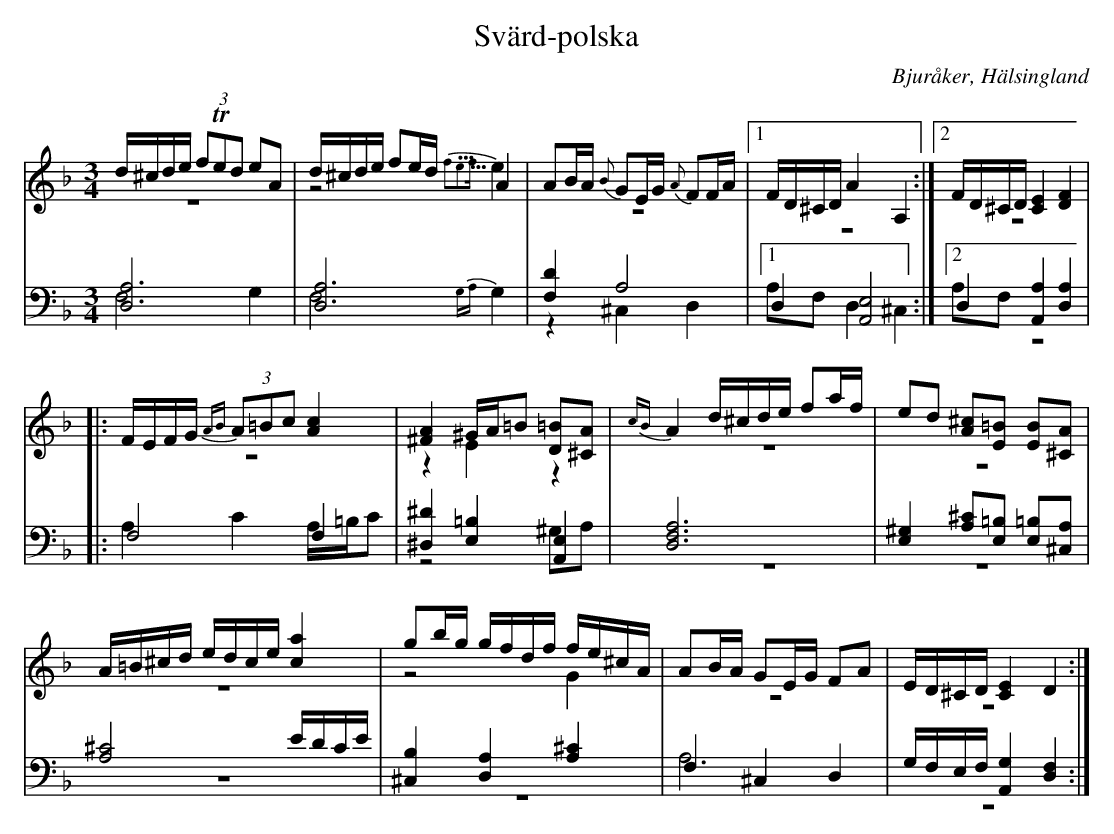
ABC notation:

X:1
T: Svärd-polska
O: Bjuråker, Hälsingland
M: 3/4
L: 1/8
K: Dm
V:1
V:2 merge
V:3
V:4 merge
V:1
d/^c/d/e/ (3fTed eA|d/^c/d/e/ fe/d/ A2|AB/A/ {B}GE/G/ {A}FF/A/|1 F/D/^C/D/ A2 A,2:|2 F/D/^C/D/ [C2E2] [D2F2]|
|:F/E/F/G/ (3{AB}A=Bc [A2c2]|[^F2A2] ^G/A/=B [D=B][^CA]|{cB}A2 d/^c/d/e/ fa/f/|ed [A^c][E=B] [EB][^CA]|
A/=B/^c/d/ e/d/c/e/ [c2a2]|gb/g/ g/f/d/f/ f/e/^c/A/|AB/A/ GE/G/ FA|E/D/^C/D/ [C2E2] D2:|
V:2
z6|z4 {f5/4e5/4f}e2|z6|1 z6:|2 z6|
|:z6|z2 E2 z2|z6|z6|
z6|z4 G2|z6|z6:|
V:3 clef=bass
[D,6A,6]|[D,6A,6]|[F,2D2] A,4|1 D,2 [A,,4E,4]:|2 D,2 [A,,2A,2] [D,2A,2]|
|:F,4 F,2|[^D,2^D2] [E,2=B,2] [A,,2E,2]|[D,6F,6A,6]|[E,2^G,2] [A,^C][E,=B,] [E,=B,][^C,A,]|
[A,4^C4] E/D/C/E/|[^C,2B,2]  [D,2A,2] [A,2^C2]|F,2 ^C,2 D,2|G,/F,/E,/F,/ [A,,2G,2] [D,2F,2]:|
V:4 clef=bass
F,4 G,2|F,4 {G,A,}G,2|z2 ^C,2 D,2|1 A,F, D,2 ^C,2:|2 A,F,  z4|
|:A,2 C2 A,/=B,/C|z4 ^G,A,|z6|z6|
z6|z6|A,6|z6:|
